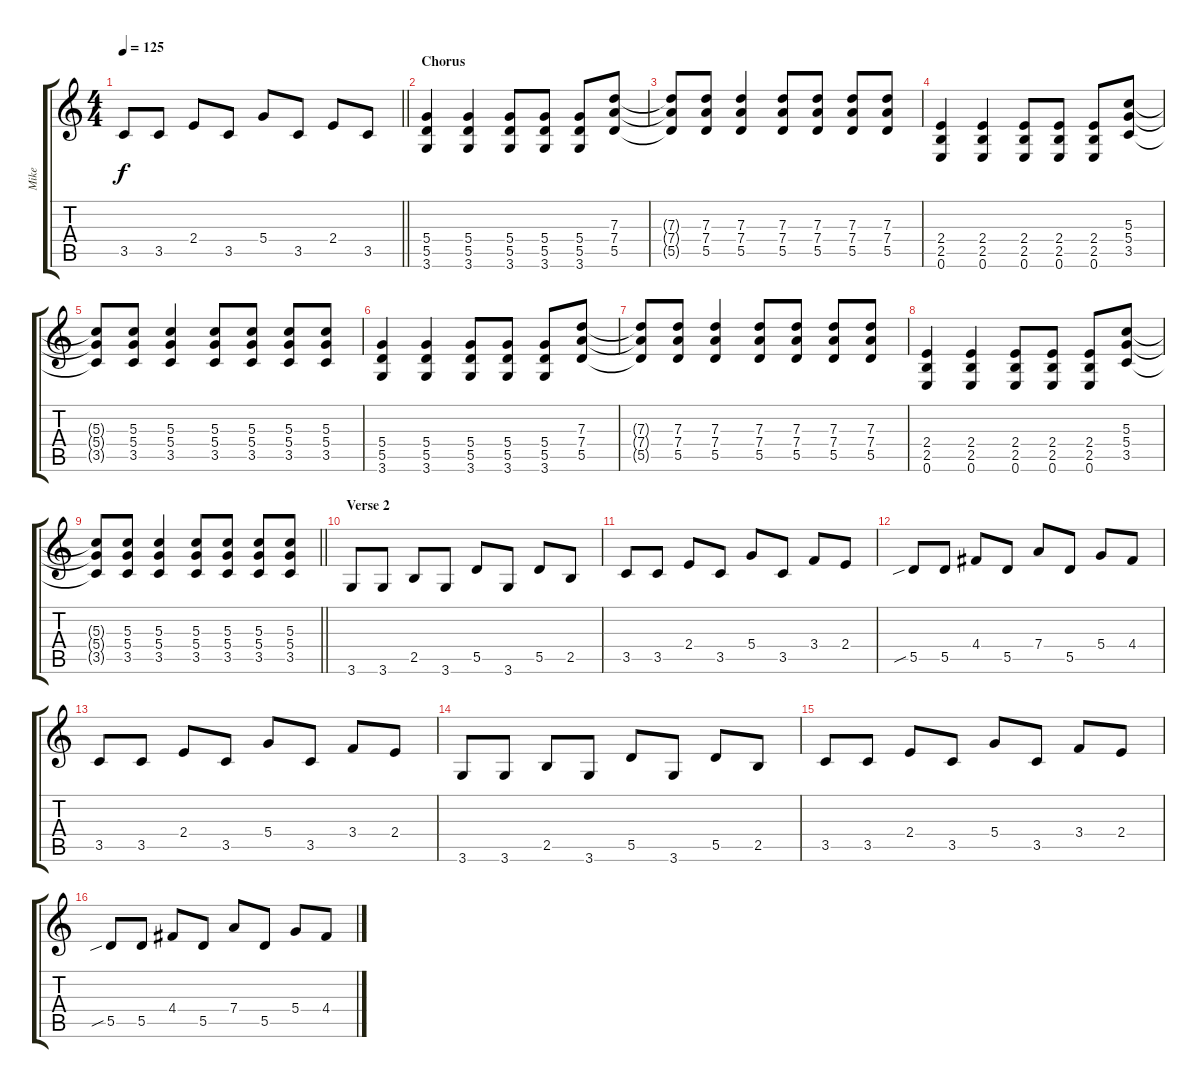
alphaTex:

\track ("Mike" "Mike") {instrument acousticguitarsteel}
\staff {score tabs}
\tuning (E4 B3 G3 D3 A2 E2) {hide}
\ts (4 4)
\tempo 125
\clef g2
\barLineRight lightlight
\ks c
3.5.8{dy f} 3.5.8 2.4.8 3.5.8 5.4.8 3.5.8 2.4.8 3.5.8 |
\section ("" "Chorus")
(5.4 5.5 3.6).4 (5.4 5.5 3.6).4 (5.4 5.5 3.6).8 (5.4 5.5 3.6).8 (5.4 5.5 3.6).8 (7.3 7.4 5.5).8 |
(7.3{t} 7.4{t} 5.5{t}).8 (7.3 7.4 5.5).8 (7.3 7.4 5.5).4 (7.3 7.4 5.5).8 (7.3 7.4 5.5).8 (7.3 7.4 5.5).8 (7.3 7.4 5.5).8 |
(2.4 2.5 0.6).4 (2.4 2.5 0.6).4 (2.4 2.5 0.6).8 (2.4 2.5 0.6).8 (2.4 2.5 0.6).8 (5.3 5.4 3.5).8 |
(5.3{t} 5.4{t} 3.5{t}).8 (5.3 5.4 3.5).8 (5.3 5.4 3.5).4 (5.3 5.4 3.5).8 (5.3 5.4 3.5).8 (5.3 5.4 3.5).8 (5.3 5.4 3.5).8 |
(5.4 5.5 3.6).4 (5.4 5.5 3.6).4 (5.4 5.5 3.6).8 (5.4 5.5 3.6).8 (5.4 5.5 3.6).8 (7.3 7.4 5.5).8 |
(7.3{t} 7.4{t} 5.5{t}).8 (7.3 7.4 5.5).8 (7.3 7.4 5.5).4 (7.3 7.4 5.5).8 (7.3 7.4 5.5).8 (7.3 7.4 5.5).8 (7.3 7.4 5.5).8 |
(2.4 2.5 0.6).4 (2.4 2.5 0.6).4 (2.4 2.5 0.6).8 (2.4 2.5 0.6).8 (2.4 2.5 0.6).8 (5.3 5.4 3.5).8 |
\barLineRight lightlight
(5.3{t} 5.4{t} 3.5{t}).8 (5.3 5.4 3.5).8 (5.3 5.4 3.5).4 (5.3 5.4 3.5).8 (5.3 5.4 3.5).8 (5.3 5.4 3.5).8 (5.3 5.4 3.5).8 |
\section ("" "Verse 2")
3.6.8 3.6.8 2.5.8 3.6.8 5.5.8 3.6.8 5.5.8 2.5.8 |
3.5.8 3.5.8 2.4.8 3.5.8 5.4.8 3.5.8 3.4.8 2.4.8 |
5.5{sib}.8 5.5.8 4.4.8 5.5.8 7.4.8 5.5.8 5.4.8 4.4.8 |
3.5.8 3.5.8 2.4.8 3.5.8 5.4.8 3.5.8 3.4.8 2.4.8 |
3.6.8 3.6.8 2.5.8 3.6.8 5.5.8 3.6.8 5.5.8 2.5.8 |
3.5.8 3.5.8 2.4.8 3.5.8 5.4.8 3.5.8 3.4.8 2.4.8 |
5.5{sib}.8 5.5.8 4.4.8 5.5.8 7.4.8 5.5.8 5.4.8 4.4.8
